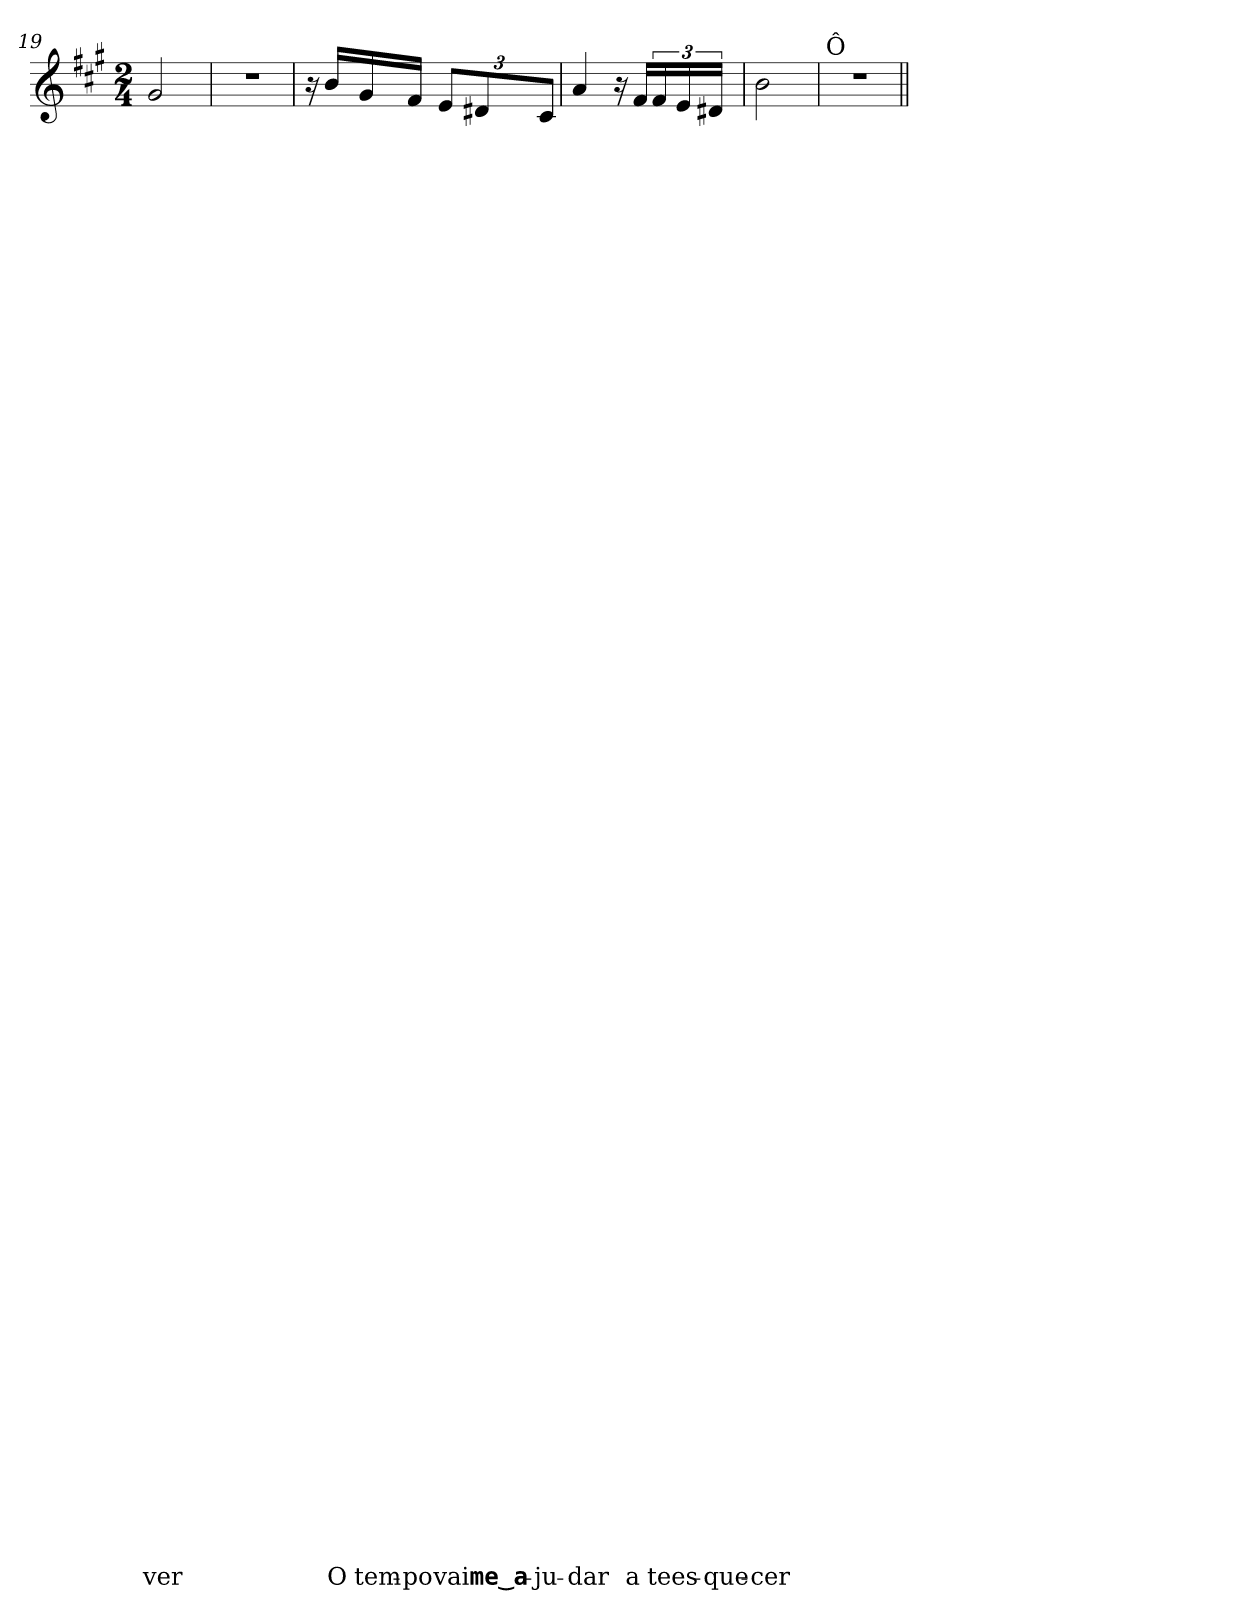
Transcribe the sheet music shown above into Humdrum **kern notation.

**kern	**text	**text	**text	**text	**text	**text	**text	**text	**text	**text	**text	**text	**text	**text	**text	**text	**text	**text	**text	**text	**text	**text	**text	**text	**text	**text	**text	**text	**text	**text	**text	**text	**text	**text	**text	**text	**text	**text	**text	**text	**text	**text	**text	**text	**text	**text	**text	**text	**text	**text	**text	**text	**text	**text	**text	**text	**text	**text	**text	**text	**text
*part1	*part1	*part1	*part1	*part1	*part1	*part1	*part1	*part1	*part1	*part1	*part1	*part1	*part1	*part1	*part1	*part1	*part1	*part1	*part1	*part1	*part1	*part1	*part1	*part1	*part1	*part1	*part1	*part1	*part1	*part1	*part1	*part1	*part1	*part1	*part1	*part1	*part1	*part1	*part1	*part1	*part1	*part1	*part1	*part1	*part1	*part1	*part1	*part1	*part1	*part1	*part1	*part1	*part1	*part1	*part1	*part1	*part1	*part1	*part1	*part1	*part1
*staff1	*staff1	*staff1	*staff1	*staff1	*staff1	*staff1	*staff1	*staff1	*staff1	*staff1	*staff1	*staff1	*staff1	*staff1	*staff1	*staff1	*staff1	*staff1	*staff1	*staff1	*staff1	*staff1	*staff1	*staff1	*staff1	*staff1	*staff1	*staff1	*staff1	*staff1	*staff1	*staff1	*staff1	*staff1	*staff1	*staff1	*staff1	*staff1	*staff1	*staff1	*staff1	*staff1	*staff1	*staff1	*staff1	*staff1	*staff1	*staff1	*staff1	*staff1	*staff1	*staff1	*staff1	*staff1	*staff1	*staff1	*staff1	*staff1	*staff1	*staff1	*staff1
*clefG2	*	*	*	*	*	*	*	*	*	*	*	*	*	*	*	*	*	*	*	*	*	*	*	*	*	*	*	*	*	*	*	*	*	*	*	*	*	*	*	*	*	*	*	*	*	*	*	*	*	*	*	*	*	*	*	*	*	*	*	*	*
*k[f#c#g#]	*	*	*	*	*	*	*	*	*	*	*	*	*	*	*	*	*	*	*	*	*	*	*	*	*	*	*	*	*	*	*	*	*	*	*	*	*	*	*	*	*	*	*	*	*	*	*	*	*	*	*	*	*	*	*	*	*	*	*	*	*
*A:	*	*	*	*	*	*	*	*	*	*	*	*	*	*	*	*	*	*	*	*	*	*	*	*	*	*	*	*	*	*	*	*	*	*	*	*	*	*	*	*	*	*	*	*	*	*	*	*	*	*	*	*	*	*	*	*	*	*	*	*	*
*M2/4	*	*	*	*	*	*	*	*	*	*	*	*	*	*	*	*	*	*	*	*	*	*	*	*	*	*	*	*	*	*	*	*	*	*	*	*	*	*	*	*	*	*	*	*	*	*	*	*	*	*	*	*	*	*	*	*	*	*	*	*	*
=19	=19	=19	=19	=19	=19	=19	=19	=19	=19	=19	=19	=19	=19	=19	=19	=19	=19	=19	=19	=19	=19	=19	=19	=19	=19	=19	=19	=19	=19	=19	=19	=19	=19	=19	=19	=19	=19	=19	=19	=19	=19	=19	=19	=19	=19	=19	=19	=19	=19	=19	=19	=19	=19	=19	=19	=19	=19	=19	=19	=19	=19
!	!	!	!	!	!	!	!	!	!	!	!	!	!	!	!	!	!	!	!	!	!	!	!	!	!	!	!	!	!	!	!	!	!	!	!	!	!	!	!	!	!	!	!	!	!	!	!	!	!	!	!	!	!	!	!	!	!	!	!	!	!LO:LY:b
2g#/	.	.	.	.	.	.	.	.	.	.	.	.	.	.	.	.	.	.	.	.	.	.	.	.	.	.	.	.	.	.	.	.	.	.	.	.	.	.	.	.	.	.	.	.	.	.	.	.	.	.	.	.	.	.	.	.	.	.	.	.	-ver
=20	=20	=20	=20	=20	=20	=20	=20	=20	=20	=20	=20	=20	=20	=20	=20	=20	=20	=20	=20	=20	=20	=20	=20	=20	=20	=20	=20	=20	=20	=20	=20	=20	=20	=20	=20	=20	=20	=20	=20	=20	=20	=20	=20	=20	=20	=20	=20	=20	=20	=20	=20	=20	=20	=20	=20	=20	=20	=20	=20	=20	=20
2r	.	.	.	.	.	.	.	.	.	.	.	.	.	.	.	.	.	.	.	.	.	.	.	.	.	.	.	.	.	.	.	.	.	.	.	.	.	.	.	.	.	.	.	.	.	.	.	.	.	.	.	.	.	.	.	.	.	.	.	.	.
!!LO:LB:g=z
=21	=21	=21	=21	=21	=21	=21	=21	=21	=21	=21	=21	=21	=21	=21	=21	=21	=21	=21	=21	=21	=21	=21	=21	=21	=21	=21	=21	=21	=21	=21	=21	=21	=21	=21	=21	=21	=21	=21	=21	=21	=21	=21	=21	=21	=21	=21	=21	=21	=21	=21	=21	=21	=21	=21	=21	=21	=21	=21	=21	=21	=21
16r	.	.	.	.	.	.	.	.	.	.	.	.	.	.	.	.	.	.	.	.	.	.	.	.	.	.	.	.	.	.	.	.	.	.	.	.	.	.	.	.	.	.	.	.	.	.	.	.	.	.	.	.	.	.	.	.	.	.	.	.	.
!	!	!	!	!	!	!	!	!	!	!	!	!	!	!	!	!	!	!	!	!	!	!	!	!	!	!	!	!	!	!	!	!	!	!	!	!	!	!	!	!	!	!	!	!	!	!	!	!	!	!	!	!	!	!	!	!	!	!	!	!	!LO:LY:b
16b/LL	.	.	.	.	.	.	.	.	.	.	.	.	.	.	.	.	.	.	.	.	.	.	.	.	.	.	.	.	.	.	.	.	.	.	.	.	.	.	.	.	.	.	.	.	.	.	.	.	.	.	.	.	.	.	.	.	.	.	.	.	O
!	!	!	!	!	!	!	!	!	!	!	!	!	!	!	!	!	!	!	!	!	!	!	!	!	!	!	!	!	!	!	!	!	!	!	!	!	!	!	!	!	!	!	!	!	!	!	!	!	!	!	!	!	!	!	!	!	!	!	!	!	!LO:LY:b
16g#/	.	.	.	.	.	.	.	.	.	.	.	.	.	.	.	.	.	.	.	.	.	.	.	.	.	.	.	.	.	.	.	.	.	.	.	.	.	.	.	.	.	.	.	.	.	.	.	.	.	.	.	.	.	.	.	.	.	.	.	.	tem-
!	!	!	!	!	!	!	!	!	!	!	!	!	!	!	!	!	!	!	!	!	!	!	!	!	!	!	!	!	!	!	!	!	!	!	!	!	!	!	!	!	!	!	!	!	!	!	!	!	!	!	!	!	!	!	!	!	!	!	!	!	!LO:LY:b
16f#/JJ	.	.	.	.	.	.	.	.	.	.	.	.	.	.	.	.	.	.	.	.	.	.	.	.	.	.	.	.	.	.	.	.	.	.	.	.	.	.	.	.	.	.	.	.	.	.	.	.	.	.	.	.	.	.	.	.	.	.	.	.	-po
!	!	!	!	!	!	!	!	!	!	!	!	!	!	!	!	!	!	!	!	!	!	!	!	!	!	!	!	!	!	!	!	!	!	!	!	!	!	!	!	!	!	!	!	!	!	!	!	!	!	!	!	!	!	!	!	!	!	!	!	!	!LO:LY:b
12e/L	.	.	.	.	.	.	.	.	.	.	.	.	.	.	.	.	.	.	.	.	.	.	.	.	.	.	.	.	.	.	.	.	.	.	.	.	.	.	.	.	.	.	.	.	.	.	.	.	.	.	.	.	.	.	.	.	.	.	.	.	vai
!	!	!	!	!	!	!	!	!	!	!	!	!	!	!	!	!	!	!	!	!	!	!	!	!	!	!	!	!	!	!	!	!	!	!	!	!	!	!	!	!	!	!	!	!	!	!	!	!	!	!	!	!	!	!	!	!	!	!	!	!	!LO:LY:b
12d#X/	.	.	.	.	.	.	.	.	.	.	.	.	.	.	.	.	.	.	.	.	.	.	.	.	.	.	.	.	.	.	.	.	.	.	.	.	.	.	.	.	.	.	.	.	.	.	.	.	.	.	.	.	.	.	.	.	.	.	.	.	me‿a-
!	!	!	!	!	!	!	!	!	!	!	!	!	!	!	!	!	!	!	!	!	!	!	!	!	!	!	!	!	!	!	!	!	!	!	!	!	!	!	!	!	!	!	!	!	!	!	!	!	!	!	!	!	!	!	!	!	!	!	!	!	!LO:LY:b
12c#/J	.	.	.	.	.	.	.	.	.	.	.	.	.	.	.	.	.	.	.	.	.	.	.	.	.	.	.	.	.	.	.	.	.	.	.	.	.	.	.	.	.	.	.	.	.	.	.	.	.	.	.	.	.	.	.	.	.	.	.	.	-ju-
=22	=22	=22	=22	=22	=22	=22	=22	=22	=22	=22	=22	=22	=22	=22	=22	=22	=22	=22	=22	=22	=22	=22	=22	=22	=22	=22	=22	=22	=22	=22	=22	=22	=22	=22	=22	=22	=22	=22	=22	=22	=22	=22	=22	=22	=22	=22	=22	=22	=22	=22	=22	=22	=22	=22	=22	=22	=22	=22	=22	=22	=22
!	!	!	!	!	!	!	!	!	!	!	!	!	!	!	!	!	!	!	!	!	!	!	!	!	!	!	!	!	!	!	!	!	!	!	!	!	!	!	!	!	!	!	!	!	!	!	!	!	!	!	!	!	!	!	!	!	!	!	!	!	!LO:LY:b
4a/	.	.	.	.	.	.	.	.	.	.	.	.	.	.	.	.	.	.	.	.	.	.	.	.	.	.	.	.	.	.	.	.	.	.	.	.	.	.	.	.	.	.	.	.	.	.	.	.	.	.	.	.	.	.	.	.	.	.	.	.	-dar
16r	.	.	.	.	.	.	.	.	.	.	.	.	.	.	.	.	.	.	.	.	.	.	.	.	.	.	.	.	.	.	.	.	.	.	.	.	.	.	.	.	.	.	.	.	.	.	.	.	.	.	.	.	.	.	.	.	.	.	.	.	.
!	!	!	!	!	!	!	!	!	!	!	!	!	!	!	!	!	!	!	!	!	!	!	!	!	!	!	!	!	!	!	!	!	!	!	!	!	!	!	!	!	!	!	!	!	!	!	!	!	!	!	!	!	!	!	!	!	!	!	!	!	!LO:LY:b
16f#/LL	.	.	.	.	.	.	.	.	.	.	.	.	.	.	.	.	.	.	.	.	.	.	.	.	.	.	.	.	.	.	.	.	.	.	.	.	.	.	.	.	.	.	.	.	.	.	.	.	.	.	.	.	.	.	.	.	.	.	.	.	a
!	!	!	!	!	!	!	!	!	!	!	!	!	!	!	!	!	!	!	!	!	!	!	!	!	!	!	!	!	!	!	!	!	!	!	!	!	!	!	!	!	!	!	!	!	!	!	!	!	!	!	!	!	!	!	!	!	!	!	!	!	!LO:LY:b
24f#/	.	.	.	.	.	.	.	.	.	.	.	.	.	.	.	.	.	.	.	.	.	.	.	.	.	.	.	.	.	.	.	.	.	.	.	.	.	.	.	.	.	.	.	.	.	.	.	.	.	.	.	.	.	.	.	.	.	.	.	.	te
!	!	!	!	!	!	!	!	!	!	!	!	!	!	!	!	!	!	!	!	!	!	!	!	!	!	!	!	!	!	!	!	!	!	!	!	!	!	!	!	!	!	!	!	!	!	!	!	!	!	!	!	!	!	!	!	!	!	!	!	!	!LO:LY:b
24e/	.	.	.	.	.	.	.	.	.	.	.	.	.	.	.	.	.	.	.	.	.	.	.	.	.	.	.	.	.	.	.	.	.	.	.	.	.	.	.	.	.	.	.	.	.	.	.	.	.	.	.	.	.	.	.	.	.	.	.	.	es-
!	!	!	!	!	!	!	!	!	!	!	!	!	!	!	!	!	!	!	!	!	!	!	!	!	!	!	!	!	!	!	!	!	!	!	!	!	!	!	!	!	!	!	!	!	!	!	!	!	!	!	!	!	!	!	!	!	!	!	!	!	!LO:LY:b
24d#X/JJ	.	.	.	.	.	.	.	.	.	.	.	.	.	.	.	.	.	.	.	.	.	.	.	.	.	.	.	.	.	.	.	.	.	.	.	.	.	.	.	.	.	.	.	.	.	.	.	.	.	.	.	.	.	.	.	.	.	.	.	.	-que-
=23	=23	=23	=23	=23	=23	=23	=23	=23	=23	=23	=23	=23	=23	=23	=23	=23	=23	=23	=23	=23	=23	=23	=23	=23	=23	=23	=23	=23	=23	=23	=23	=23	=23	=23	=23	=23	=23	=23	=23	=23	=23	=23	=23	=23	=23	=23	=23	=23	=23	=23	=23	=23	=23	=23	=23	=23	=23	=23	=23	=23	=23
!	!	!	!	!	!	!	!	!	!	!	!	!	!	!	!	!	!	!	!	!	!	!	!	!	!	!	!	!	!	!	!	!	!	!	!	!	!	!	!	!	!	!	!	!	!	!	!	!	!	!	!	!	!	!	!	!	!	!	!	!	!LO:LY:b
2b\	.	.	.	.	.	.	.	.	.	.	.	.	.	.	.	.	.	.	.	.	.	.	.	.	.	.	.	.	.	.	.	.	.	.	.	.	.	.	.	.	.	.	.	.	.	.	.	.	.	.	.	.	.	.	.	.	.	.	.	.	-cer
=24	=24	=24	=24	=24	=24	=24	=24	=24	=24	=24	=24	=24	=24	=24	=24	=24	=24	=24	=24	=24	=24	=24	=24	=24	=24	=24	=24	=24	=24	=24	=24	=24	=24	=24	=24	=24	=24	=24	=24	=24	=24	=24	=24	=24	=24	=24	=24	=24	=24	=24	=24	=24	=24	=24	=24	=24	=24	=24	=24	=24	=24
!LO:TX:a:t=Ô	!	!	!	!	!	!	!	!	!	!	!	!	!	!	!	!	!	!	!	!	!	!	!	!	!	!	!	!	!	!	!	!	!	!	!	!	!	!	!	!	!	!	!	!	!	!	!	!	!	!	!	!	!	!	!	!	!	!	!	!	!
2r	.	.	.	.	.	.	.	.	.	.	.	.	.	.	.	.	.	.	.	.	.	.	.	.	.	.	.	.	.	.	.	.	.	.	.	.	.	.	.	.	.	.	.	.	.	.	.	.	.	.	.	.	.	.	.	.	.	.	.	.	.
=||	=||	=||	=||	=||	=||	=||	=||	=||	=||	=||	=||	=||	=||	=||	=||	=||	=||	=||	=||	=||	=||	=||	=||	=||	=||	=||	=||	=||	=||	=||	=||	=||	=||	=||	=||	=||	=||	=||	=||	=||	=||	=||	=||	=||	=||	=||	=||	=||	=||	=||	=||	=||	=||	=||	=||	=||	=||	=||	=||	=||	=||
*-	*-	*-	*-	*-	*-	*-	*-	*-	*-	*-	*-	*-	*-	*-	*-	*-	*-	*-	*-	*-	*-	*-	*-	*-	*-	*-	*-	*-	*-	*-	*-	*-	*-	*-	*-	*-	*-	*-	*-	*-	*-	*-	*-	*-	*-	*-	*-	*-	*-	*-	*-	*-	*-	*-	*-	*-	*-	*-	*-	*-	*-
